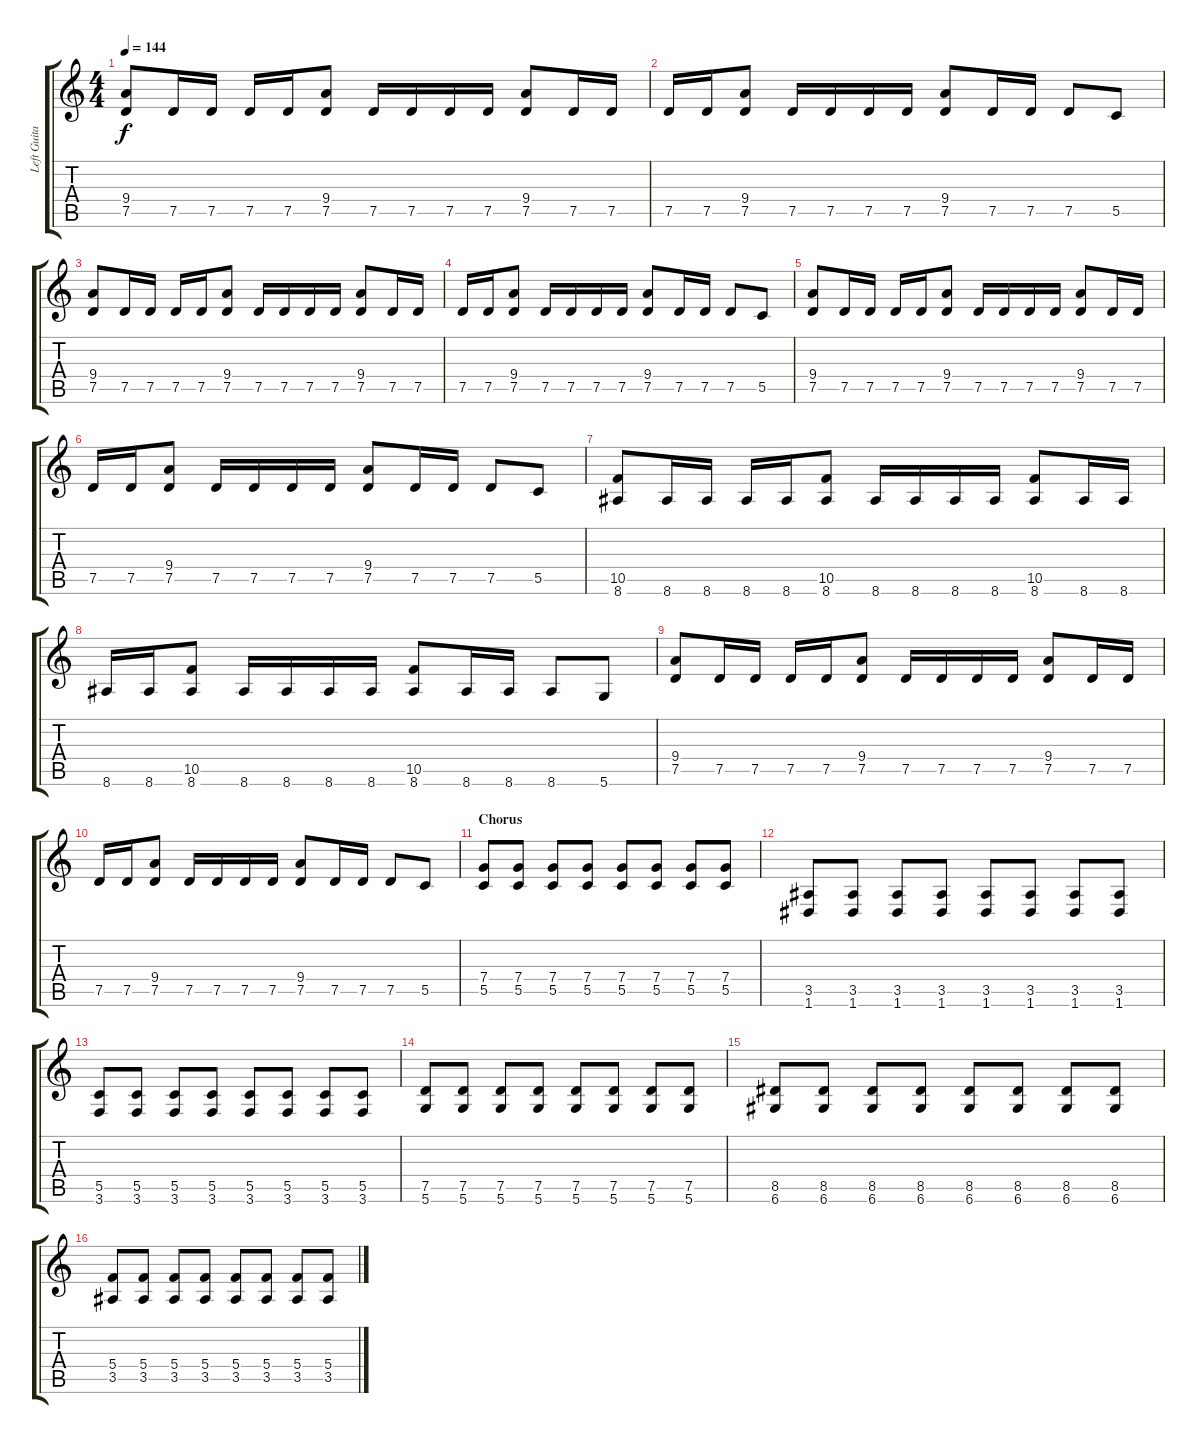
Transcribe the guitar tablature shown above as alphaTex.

\track ("Left Guitar" "Left Guita") {instrument distortionguitar}
\staff {score tabs}
\tuning (D4 A3 F3 C3 G2 D2) {hide}
\ts (4 4)
\tempo 144
\clef g2
\ks c
(9.4 7.5).8{dy f} 7.5.16 7.5.16 7.5.16 7.5.16 (9.4 7.5).8 7.5.16 7.5.16 7.5.16 7.5.16 (9.4 7.5).8 7.5.16 7.5.16 |
7.5.16 7.5.16 (9.4 7.5).8 7.5.16 7.5.16 7.5.16 7.5.16 (9.4 7.5).8 7.5.16 7.5.16 7.5.8 5.5.8 |
(9.4 7.5).8 7.5.16 7.5.16 7.5.16 7.5.16 (9.4 7.5).8 7.5.16 7.5.16 7.5.16 7.5.16 (9.4 7.5).8 7.5.16 7.5.16 |
7.5.16 7.5.16 (9.4 7.5).8 7.5.16 7.5.16 7.5.16 7.5.16 (9.4 7.5).8 7.5.16 7.5.16 7.5.8 5.5.8 |
(9.4 7.5).8 7.5.16 7.5.16 7.5.16 7.5.16 (9.4 7.5).8 7.5.16 7.5.16 7.5.16 7.5.16 (9.4 7.5).8 7.5.16 7.5.16 |
7.5.16 7.5.16 (9.4 7.5).8 7.5.16 7.5.16 7.5.16 7.5.16 (9.4 7.5).8 7.5.16 7.5.16 7.5.8 5.5.8 |
(10.5 8.6).8 8.6.16 8.6.16 8.6.16 8.6.16 (10.5 8.6).8 8.6.16 8.6.16 8.6.16 8.6.16 (10.5 8.6).8 8.6.16 8.6.16 |
8.6.16 8.6.16 (10.5 8.6).8 8.6.16 8.6.16 8.6.16 8.6.16 (10.5 8.6).8 8.6.16 8.6.16 8.6.8 5.6.8 |
(9.4 7.5).8 7.5.16 7.5.16 7.5.16 7.5.16 (9.4 7.5).8 7.5.16 7.5.16 7.5.16 7.5.16 (9.4 7.5).8 7.5.16 7.5.16 |
7.5.16 7.5.16 (9.4 7.5).8 7.5.16 7.5.16 7.5.16 7.5.16 (9.4 7.5).8 7.5.16 7.5.16 7.5.8 5.5.8 |
\section ("" "Chorus")
(7.4 5.5).8 (7.4 5.5).8 (7.4 5.5).8 (7.4 5.5).8 (7.4 5.5).8 (7.4 5.5).8 (7.4 5.5).8 (7.4 5.5).8 |
(3.5 1.6).8 (3.5 1.6).8 (3.5 1.6).8 (3.5 1.6).8 (3.5 1.6).8 (3.5 1.6).8 (3.5 1.6).8 (3.5 1.6).8 |
(5.5 3.6).8 (5.5 3.6).8 (5.5 3.6).8 (5.5 3.6).8 (5.5 3.6).8 (5.5 3.6).8 (5.5 3.6).8 (5.5 3.6).8 |
(7.5 5.6).8 (7.5 5.6).8 (7.5 5.6).8 (7.5 5.6).8 (7.5 5.6).8 (7.5 5.6).8 (7.5 5.6).8 (7.5 5.6).8 |
(8.5 6.6).8 (8.5 6.6).8 (8.5 6.6).8 (8.5 6.6).8 (8.5 6.6).8 (8.5 6.6).8 (8.5 6.6).8 (8.5 6.6).8 |
(5.4 3.5).8 (5.4 3.5).8 (5.4 3.5).8 (5.4 3.5).8 (5.4 3.5).8 (5.4 3.5).8 (5.4 3.5).8 (5.4 3.5).8
